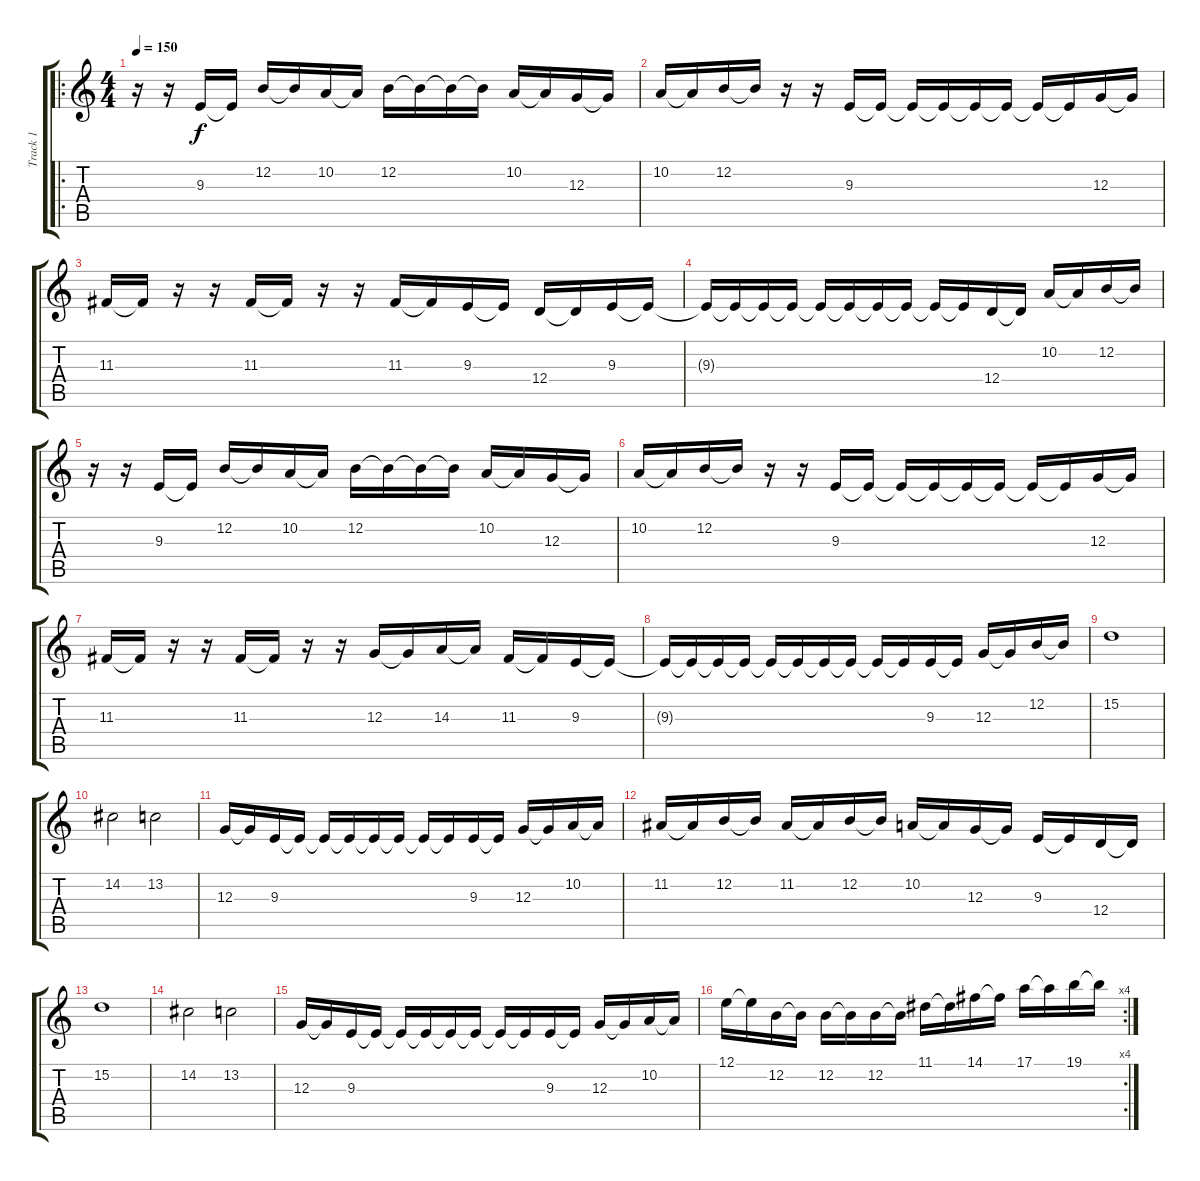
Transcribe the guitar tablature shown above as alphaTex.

\track ("Track 1" "Track 1") {instrument lead5charang}
\staff {score tabs}
\tuning (E4 B3 G3 D3 A2 E2) {hide}
\ro
\ts (4 4)
\tempo 150
\clef g2
\ks c
r.16{dy f} r.16 9.3.16 9.3{t}.16 12.2.16 12.2{t}.16 10.2.16 10.2{t}.16 12.2.16 12.2{t}.16 12.2{t}.16 12.2{t}.16 10.2.16 10.2{t}.16 12.3.16 12.3{t}.16 |
10.2.16 10.2{t}.16 12.2.16 12.2{t}.16 r.16 r.16 9.3.16 9.3{t}.16 9.3{t}.16 9.3{t}.16 9.3{t}.16 9.3{t}.16 9.3{t}.16 9.3{t}.16 12.3.16 12.3{t}.16 |
11.3.16 11.3{t}.16 r.16 r.16 11.3.16 11.3{t}.16 r.16 r.16 11.3.16 11.3{t}.16 9.3.16 9.3{t}.16 12.4.16 12.4{t}.16 9.3.16 9.3{t}.16 |
9.3{t}.16 9.3{t}.16 9.3{t}.16 9.3{t}.16 9.3{t}.16 9.3{t}.16 9.3{t}.16 9.3{t}.16 9.3{t}.16 9.3{t}.16 12.4.16 12.4{t}.16 10.2.16 10.2{t}.16 12.2.16 12.2{t}.16 |
r.16 r.16 9.3.16 9.3{t}.16 12.2.16 12.2{t}.16 10.2.16 10.2{t}.16 12.2.16 12.2{t}.16 12.2{t}.16 12.2{t}.16 10.2.16 10.2{t}.16 12.3.16 12.3{t}.16 |
10.2.16 10.2{t}.16 12.2.16 12.2{t}.16 r.16 r.16 9.3.16 9.3{t}.16 9.3{t}.16 9.3{t}.16 9.3{t}.16 9.3{t}.16 9.3{t}.16 9.3{t}.16 12.3.16 12.3{t}.16 |
11.3.16 11.3{t}.16 r.16 r.16 11.3.16 11.3{t}.16 r.16 r.16 12.3.16 12.3{t}.16 14.3.16 14.3{t}.16 11.3.16 11.3{t}.16 9.3.16 9.3{t}.16 |
9.3{t}.16 9.3{t}.16 9.3{t}.16 9.3{t}.16 9.3{t}.16 9.3{t}.16 9.3{t}.16 9.3{t}.16 9.3{t}.16 9.3{t}.16 9.3.16 9.3{t}.16 12.3.16 12.3{t}.16 12.2.16 12.2{t}.16 |
15.2.1 |
14.2.2 13.2.2 |
12.3.16 12.3{t}.16 9.3.16 9.3{t}.16 9.3{t}.16 9.3{t}.16 9.3{t}.16 9.3{t}.16 9.3{t}.16 9.3{t}.16 9.3.16 9.3{t}.16 12.3.16 12.3{t}.16 10.2.16 10.2{t}.16 |
11.2.16 11.2{t}.16 12.2.16 12.2{t}.16 11.2.16 11.2{t}.16 12.2.16 12.2{t}.16 10.2.16 10.2{t}.16 12.3.16 12.3{t}.16 9.3.16 9.3{t}.16 12.4.16 12.4{t}.16 |
15.2.1 |
14.2.2 13.2.2 |
12.3.16 12.3{t}.16 9.3.16 9.3{t}.16 9.3{t}.16 9.3{t}.16 9.3{t}.16 9.3{t}.16 9.3{t}.16 9.3{t}.16 9.3.16 9.3{t}.16 12.3.16 12.3{t}.16 10.2.16 10.2{t}.16 |
\rc 4
12.1.16 12.1{t}.16 12.2.16 12.2{t}.16 12.2.16 12.2{t}.16 12.2.16 12.2{t}.16 11.1.16 11.1{t}.16 14.1.16 14.1{t}.16 17.1.16 17.1{t}.16 19.1.16 19.1{t}.16
